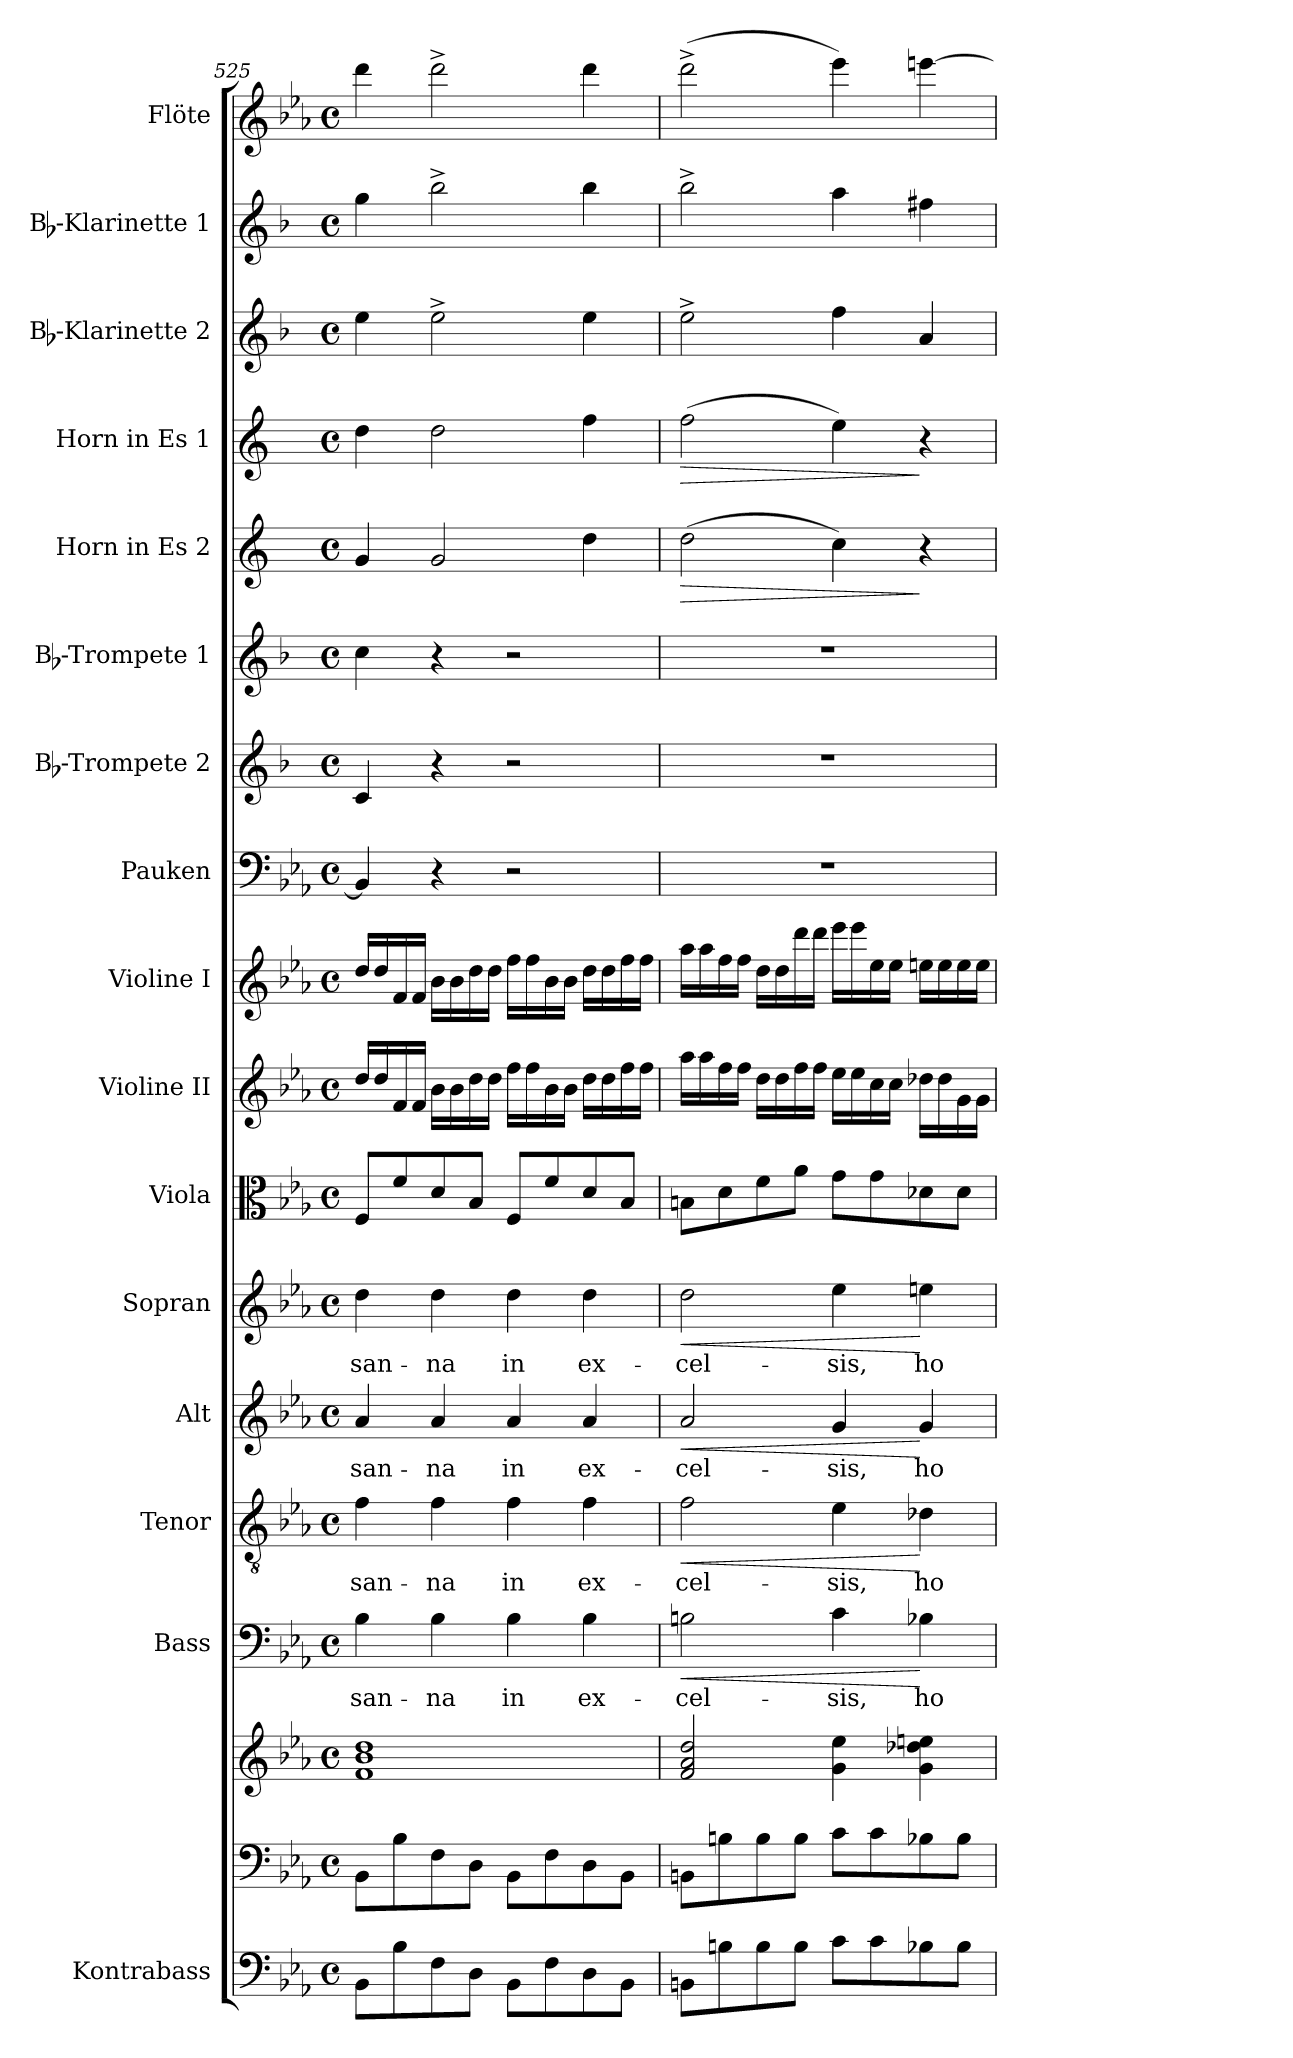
**kern	**kern	**kern	**kern	**text	**dynam	**kern	**text	**dynam	**kern	**text	**dynam	**kern	**text	**dynam	**kern	**kern	**kern	**kern	**kern	**kern	**kern	**dynam	**kern	**dynam	**kern	**kern	**kern
*part17	*part16	*part16	*part15	*part15	*part15	*part14	*part14	*part14	*part13	*part13	*part13	*part12	*part12	*part12	*part11	*part10	*part9	*part8	*part7	*part6	*part5	*part5	*part4	*part4	*part3	*part2	*part1
*staff18	*staff17	*staff16	*staff15	*staff15	*staff15	*staff14	*staff14	*staff14	*staff13	*staff13	*staff13	*staff12	*staff12	*staff12	*staff11	*staff10	*staff9	*staff8	*staff7	*staff6	*staff5	*staff5	*staff4	*staff4	*staff3	*staff2	*staff1
*I"Kontrabass	*	*	*I"Bass	*	*	*I"Tenor	*	*	*I"Alt	*	*	*I"Sopran	*	*	*I"Viola	*I"Violine II	*I"Violine I	*I"Pauken	*I"Bb-Trompete 2	*I"Bb-Trompete 1	*I"Horn in Es 2	*	*I"Horn in Es 1	*	*I"Bb-Klarinette 2	*I"Bb-Klarinette 1	*I"Flöte
*I'Kb.	*	*	*I'B.	*	*	*I'T.	*	*	*I'A.	*	*	*I'S.	*	*	*I'Vla.	*I'Vl. II	*I'Vl. I	*I'Pk.	*I'Bb Trp. 2	*I'Bb Trp. 1	*	*	*	*	*I'Bb Kl. 2	*I'Bb Kl. 1	*I'Fl.
!!LO:PB:g=z
*clefF4	*clefF4	*clefG2	*clefF4	*	*	*clefGv2	*	*	*clefG2	*	*	*clefG2	*	*	*clefC3	*clefG2	*clefG2	*clefF4	*clefG2	*clefG2	*clefG2	*	*clefG2	*	*clefG2	*clefG2	*clefG2
*ITrd7c12	*	*	*	*	*	*	*	*	*	*	*	*	*	*	*	*	*	*	*ITrd1c2	*ITrd1c2	*ITrd5c9	*	*ITrd5c9	*	*ITrd1c2	*ITrd1c2	*
*k[b-e-a-]	*k[b-e-a-]	*k[b-e-a-]	*k[b-e-a-]	*	*	*k[b-e-a-]	*	*	*k[b-e-a-]	*	*	*k[b-e-a-]	*	*	*k[b-e-a-]	*k[b-e-a-]	*k[b-e-a-]	*k[b-e-a-]	*k[b-e-a-]	*k[b-e-a-]	*k[b-e-a-]	*	*k[b-e-a-]	*	*k[b-e-a-]	*k[b-e-a-]	*k[b-e-a-]
*E-:	*E-:	*E-:	*E-:	*	*	*E-:	*	*	*E-:	*	*	*E-:	*	*	*E-:	*E-:	*E-:	*E-:	*E-:	*E-:	*E-:	*	*E-:	*	*E-:	*E-:	*E-:
*M4/4	*M4/4	*M4/4	*M4/4	*	*	*M4/4	*	*	*M4/4	*	*	*M4/4	*	*	*M4/4	*M4/4	*M4/4	*M4/4	*M4/4	*M4/4	*M4/4	*	*M4/4	*	*M4/4	*M4/4	*M4/4
*met(c)	*met(c)	*met(c)	*met(c)	*	*	*met(c)	*	*	*met(c)	*	*	*met(c)	*	*	*met(c)	*met(c)	*met(c)	*met(c)	*met(c)	*met(c)	*met(c)	*	*met(c)	*	*met(c)	*met(c)	*met(c)
=525	=525	=525	=525	=525	=525	=525	=525	=525	=525	=525	=525	=525	=525	=525	=525	=525	=525	=525	=525	=525	=525	=525	=525	=525	=525	=525	=525
!	!	!	!	!LO:LY:b	!	!	!LO:LY:b	!	!	!LO:LY:b	!	!	!LO:LY:b	!	!	!	!	!	!	!	!	!	!	!	!	!	!
8BBB-\L	8BB-\L	1f 1b- 1dd	4B-\	-san-	.	4f\	-san-	.	4a-/	-san-	.	4dd\	-san-	.	8F/L	16dd/LL	16dd/LL	4BB-/]	4B-/	4b-\	4B-/	.	4f\	.	4dd\	4ff\	4ddd\
.	.	.	.	.	.	.	.	.	.	.	.	.	.	.	.	16dd/	16dd/	.	.	.	.	.	.	.	.	.	.
8BB-\	8B-\	.	.	.	.	.	.	.	.	.	.	.	.	.	8f/	16f/	16f/	.	.	.	.	.	.	.	.	.	.
.	.	.	.	.	.	.	.	.	.	.	.	.	.	.	.	16f/JJ	16f/JJ	.	.	.	.	.	.	.	.	.	.
!	!	!	!	!LO:LY:b	!	!	!LO:LY:b	!	!	!LO:LY:b	!	!	!LO:LY:b	!	!	!	!	!	!	!	!	!	!	!	!	!	!
8FF\	8F\	.	4B-\	-na	.	4f\	-na	.	4a-/	-na	.	4dd\	-na	.	8d/	16b-\LL	16b-\LL	4r	4r	4r	2B-/	.	2f\	.	2dd^>\	2aa-^>\	2ddd^>\
.	.	.	.	.	.	.	.	.	.	.	.	.	.	.	.	16b-\	16b-\	.	.	.	.	.	.	.	.	.	.
8DD\J	8D\J	.	.	.	.	.	.	.	.	.	.	.	.	.	8B-/J	16dd\	16dd\	.	.	.	.	.	.	.	.	.	.
.	.	.	.	.	.	.	.	.	.	.	.	.	.	.	.	16dd\JJ	16dd\JJ	.	.	.	.	.	.	.	.	.	.
!	!	!	!	!LO:LY:b	!	!	!LO:LY:b	!	!	!LO:LY:b	!	!	!LO:LY:b	!	!	!	!	!	!	!	!	!	!	!	!	!	!
8BBB-\L	8BB-\L	.	4B-\	in	.	4f\	in	.	4a-/	in	.	4dd\	in	.	8F/L	16ff\LL	16ff\LL	2r	2r	2r	.	.	.	.	.	.	.
.	.	.	.	.	.	.	.	.	.	.	.	.	.	.	.	16ff\	16ff\	.	.	.	.	.	.	.	.	.	.
8FF\	8F\	.	.	.	.	.	.	.	.	.	.	.	.	.	8f/	16b-\	16b-\	.	.	.	.	.	.	.	.	.	.
.	.	.	.	.	.	.	.	.	.	.	.	.	.	.	.	16b-\JJ	16b-\JJ	.	.	.	.	.	.	.	.	.	.
!	!	!	!	!LO:LY:b	!	!	!LO:LY:b	!	!	!LO:LY:b	!	!	!LO:LY:b	!	!	!	!	!	!	!	!	!	!	!	!	!	!
8DD\	8D\	.	4B-\	ex-	.	4f\	ex-	.	4a-/	ex-	.	4dd\	ex-	.	8d/	16dd\LL	16dd\LL	.	.	.	4f\	.	4a-\	.	4dd\	4aa-\	4ddd\
.	.	.	.	.	.	.	.	.	.	.	.	.	.	.	.	16dd\	16dd\	.	.	.	.	.	.	.	.	.	.
8BBB-\J	8BB-\J	.	.	.	.	.	.	.	.	.	.	.	.	.	8B-/J	16ff\	16ff\	.	.	.	.	.	.	.	.	.	.
.	.	.	.	.	.	.	.	.	.	.	.	.	.	.	.	16ff\JJ	16ff\JJ	.	.	.	.	.	.	.	.	.	.
=526	=526	=526	=526	=526	=526	=526	=526	=526	=526	=526	=526	=526	=526	=526	=526	=526	=526	=526	=526	=526	=526	=526	=526	=526	=526	=526	=526
!	!	!	!	!LO:LY:b	!LO:HP:b	!	!LO:LY:b	!LO:HP:b	!	!LO:LY:b	!LO:HP:b	!	!LO:LY:b	!LO:HP:b	!	!	!	!	!	!	!	!LO:HP:b	!	!LO:HP:b	!	!	!
8BBBn\L	8BBn\L	2f/ 2a-/ 2dd/	2Bn\	-cel-	<	2f\	-cel-	<	2a-/	-cel-	<	2dd\	-cel-	<	8Bn\L	16aa-\LL	16aa-\LL	1r	1r	1r	(<2f\	>	(<2a-\	>	2dd^>\	2aa-^>\	(>2ddd^>\
.	.	.	.	.	.	.	.	.	.	.	.	.	.	.	.	16aa-\	16aa-\	.	.	.	.	.	.	.	.	.	.
8BBn\	8Bn\	.	.	.	.	.	.	.	.	.	.	.	.	.	8d\	16ff\	16ff\	.	.	.	.	.	.	.	.	.	.
.	.	.	.	.	.	.	.	.	.	.	.	.	.	.	.	16ff\JJ	16ff\JJ	.	.	.	.	.	.	.	.	.	.
8BB\	8B\	.	.	.	.	.	.	.	.	.	.	.	.	.	8f\	16dd\LL	16dd\LL	.	.	.	.	.	.	.	.	.	.
.	.	.	.	.	.	.	.	.	.	.	.	.	.	.	.	16dd\	16dd\	.	.	.	.	.	.	.	.	.	.
8BB\J	8B\J	.	.	.	.	.	.	.	.	.	.	.	.	.	8a-\J	16ff\	16ddd\	.	.	.	.	.	.	.	.	.	.
.	.	.	.	.	.	.	.	.	.	.	.	.	.	.	.	16ff\JJ	16ddd\JJ	.	.	.	.	.	.	.	.	.	.
!	!	!	!	!LO:LY:b	!	!	!LO:LY:b	!	!	!LO:LY:b	!	!	!LO:LY:b	!	!	!	!	!	!	!	!	!	!	!	!	!	!
8C\L	8c\L	4g\ 4ee-\	4c\	-sis,	.	4e-\	-sis,	.	4g/	-sis,	.	4ee-\	-sis,	.	8g\L	16ee-\LL	16eee-\LL	.	.	.	4e-\)	.	4g\)	.	4ee-\	4gg\	4eee-\)
.	.	.	.	.	.	.	.	.	.	.	.	.	.	.	.	16ee-\	16eee-\	.	.	.	.	.	.	.	.	.	.
8C\	8c\	.	.	.	.	.	.	.	.	.	.	.	.	.	8g\	16cc\	16ee-\	.	.	.	.	.	.	.	.	.	.
.	.	.	.	.	.	.	.	.	.	.	.	.	.	.	.	16cc\JJ	16ee-\JJ	.	.	.	.	.	.	.	.	.	.
!	!	!	!	!LO:LY:b	!	!	!LO:LY:b	!	!	!LO:LY:b	!	!	!LO:LY:b	!	!	!	!	!	!	!	!	!	!	!	!	!	!
8BB-X\	8B-X\	4g\ 4dd-X\ 4een\	4B-X\	ho-	[	4d-X\	ho-	[	4g/	ho-	[	4een\	ho-	[	8d-X\	16dd-X\LL	16een\LL	.	.	.	4r	]	4r	]	4g/	4een\	[4eeen\
.	.	.	.	.	.	.	.	.	.	.	.	.	.	.	.	16dd-\	16ee\	.	.	.	.	.	.	.	.	.	.
8BB-\J	8B-\J	.	.	.	.	.	.	.	.	.	.	.	.	.	8d-\J	16g\	16ee\	.	.	.	.	.	.	.	.	.	.
.	.	.	.	.	.	.	.	.	.	.	.	.	.	.	.	16g\JJ	16ee\JJ	.	.	.	.	.	.	.	.	.	.
=	=	=	=	=	=	=	=	=	=	=	=	=	=	=	=	=	=	=	=	=	=	=	=	=	=	=	=
*-	*-	*-	*-	*-	*-	*-	*-	*-	*-	*-	*-	*-	*-	*-	*-	*-	*-	*-	*-	*-	*-	*-	*-	*-	*-	*-	*-
